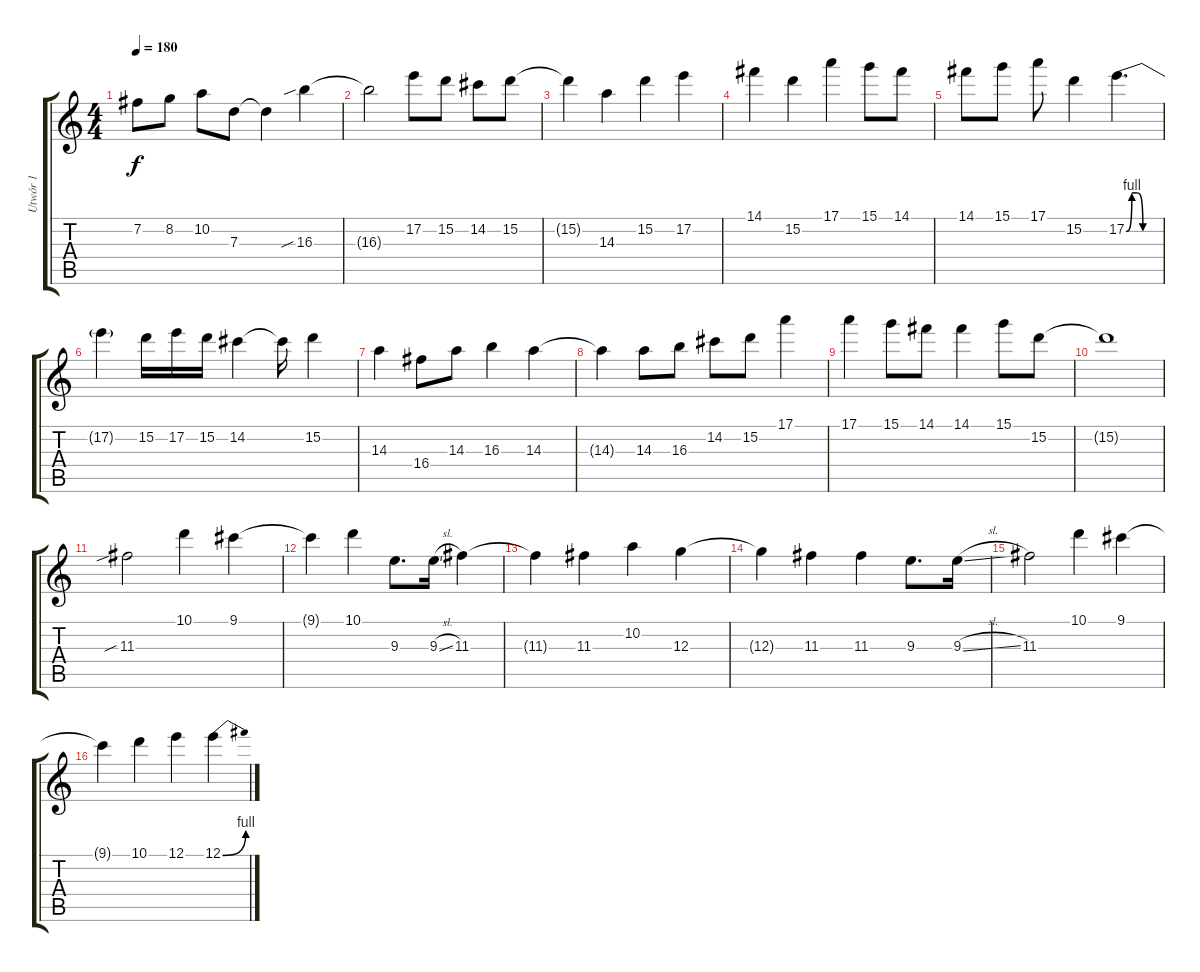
\track ("Utwór 1" "Utwór 1") {mute instrument overdrivenguitar}
\staff {score tabs}
\tuning (E4 B3 G3 D3 A2 E2) {hide}
\ts (4 4)
\tempo 180
\clef g2
\ks c
7.2.8{dy f} 8.2.8 10.2.8 7.3.8 7.3{t}.4 16.3{sib}.4 |
16.3{t}.2 17.2.8 15.2.8 14.2.8 15.2.8 |
15.2{t}.4 14.3.4 15.2.4 17.2.4 |
14.1.4 15.2.4 17.1.4 15.1.8 14.1.8 |
14.1.8 15.1.8 17.1.8 15.2.4 17.2{be (custom 0 0 10 4 20 4 30 0 60 0)}.4{d} |
17.2{t}.4 15.2.16 17.2.16 15.2.16 14.2.4 14.2{t}.16 15.2.4 |
14.3.4 16.4.8 14.3.8 16.3.4 14.3.4 |
14.3{t}.4 14.3.8 16.3.8 14.2.8 15.2.8 17.1.4 |
17.1.4 15.1.8 14.1.8 14.1.4 15.1.8 15.2.8 |
15.2{t}.1 |
11.3{sib}.2 10.1.4 9.1.4 |
9.1{t}.4 10.1.4 9.3.8{d} 9.3{sl}.16 11.3.4 |
11.3{t}.4 11.3.4 10.2.4 12.3.4 |
12.3{t}.4 11.3.4 11.3.4 9.3.8{d} 9.3{sl}.16 |
11.3.2 10.1.4 9.1.4 |
9.1{t}.4 10.1.4 12.1.4 12.1{be (bend 0 0 60 4)}.4
